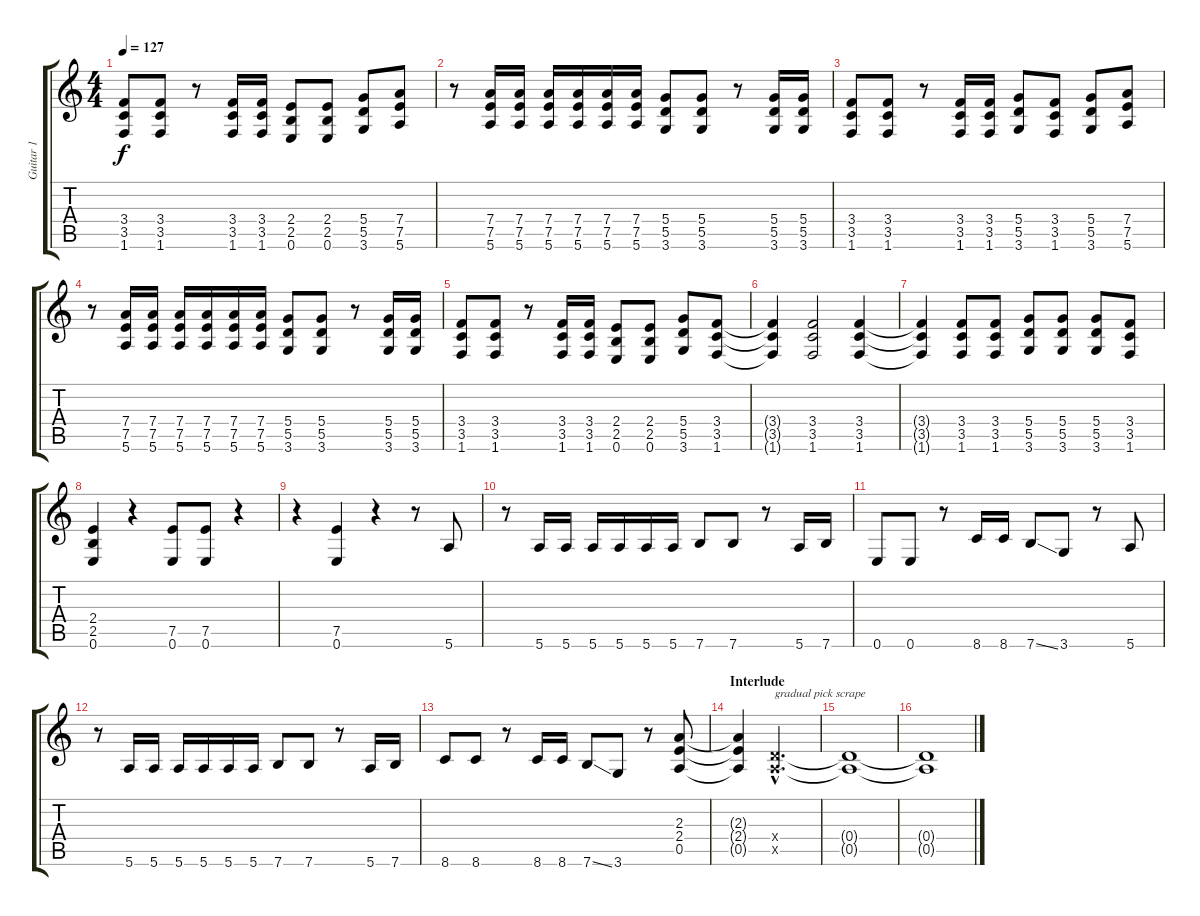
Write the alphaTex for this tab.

\track ("Guitar 1" "Guitar 1") {instrument distortionguitar}
\staff {score tabs}
\tuning (E4 B3 G3 D3 A2 E2) {hide}
\ts (4 4)
\tempo 127
\clef g2
\ks c
(3.4 3.5 1.6).8{dy f} (3.4 3.5 1.6).8 r.8 (3.4 3.5 1.6).16 (3.4 3.5 1.6).16 (2.4 2.5 0.6).8 (2.4 2.5 0.6).8 (5.4 5.5 3.6).8 (7.4 7.5 5.6).8 |
r.8 (7.4 7.5 5.6).16 (7.4 7.5 5.6).16 (7.4 7.5 5.6).16 (7.4 7.5 5.6).16 (7.4 7.5 5.6).16 (7.4 7.5 5.6).16 (5.4 5.5 3.6).8 (5.4 5.5 3.6).8 r.8 (5.4 5.5 3.6).16 (5.4 5.5 3.6).16 |
(3.4 3.5 1.6).8 (3.4 3.5 1.6).8 r.8 (3.4 3.5 1.6).16 (3.4 3.5 1.6).16 (5.4 5.5 3.6).8 (3.4 3.5 1.6).8 (5.4 5.5 3.6).8 (7.4 7.5 5.6).8 |
r.8 (7.4 7.5 5.6).16 (7.4 7.5 5.6).16 (7.4 7.5 5.6).16 (7.4 7.5 5.6).16 (7.4 7.5 5.6).16 (7.4 7.5 5.6).16 (5.4 5.5 3.6).8 (5.4 5.5 3.6).8 r.8 (5.4 5.5 3.6).16 (5.4 5.5 3.6).16 |
(3.4 3.5 1.6).8 (3.4 3.5 1.6).8 r.8 (3.4 3.5 1.6).16 (3.4 3.5 1.6).16 (2.4 2.5 0.6).8 (2.4 2.5 0.6).8 (5.4 5.5 3.6).8 (3.4 3.5 1.6).8 |
(3.4{t} 3.5{t} 1.6{t}).4 (3.4 3.5 1.6).2 (3.4 3.5 1.6).4 |
(3.4{t} 3.5{t} 1.6{t}).4 (3.4 3.5 1.6).8 (3.4 3.5 1.6).8 (5.4 5.5 3.6).8 (5.4 5.5 3.6).8 (5.4 5.5 3.6).8 (3.4 3.5 1.6).8 |
(2.4 2.5 0.6).4 r.4 (7.5 0.6).8 (7.5 0.6).8 r.4 |
r.4 (7.5 0.6).4 r.4 r.8 5.6.8{instrument electricguitarmuted} |
r.8 5.6.16 5.6.16 5.6.16 5.6.16 5.6.16 5.6.16 7.6.8 7.6.8 r.8 5.6.16 7.6.16 |
0.6.8 0.6.8 r.8 8.6.16 8.6.16 7.6{ss}.8 3.6.8 r.8 5.6.8 |
r.8 5.6.16 5.6.16 5.6.16 5.6.16 5.6.16 5.6.16 7.6.8 7.6.8 r.8 5.6.16 7.6.16 |
8.6.8 8.6.8 r.8 8.6.16 8.6.16 7.6{ss}.8 3.6.8 r.8 (2.3 2.4 0.5).8{instrument distortionguitar} |
\section ("" "Interlude")
(2.3{t} 2.4{t} 0.5{t}).4 (0.4{hac x} 0.5{hac x}).2{d txt "gradual pick scrape"} |
(0.4{t} 0.5{t}).1 |
(0.4{t} 0.5{t}).1
